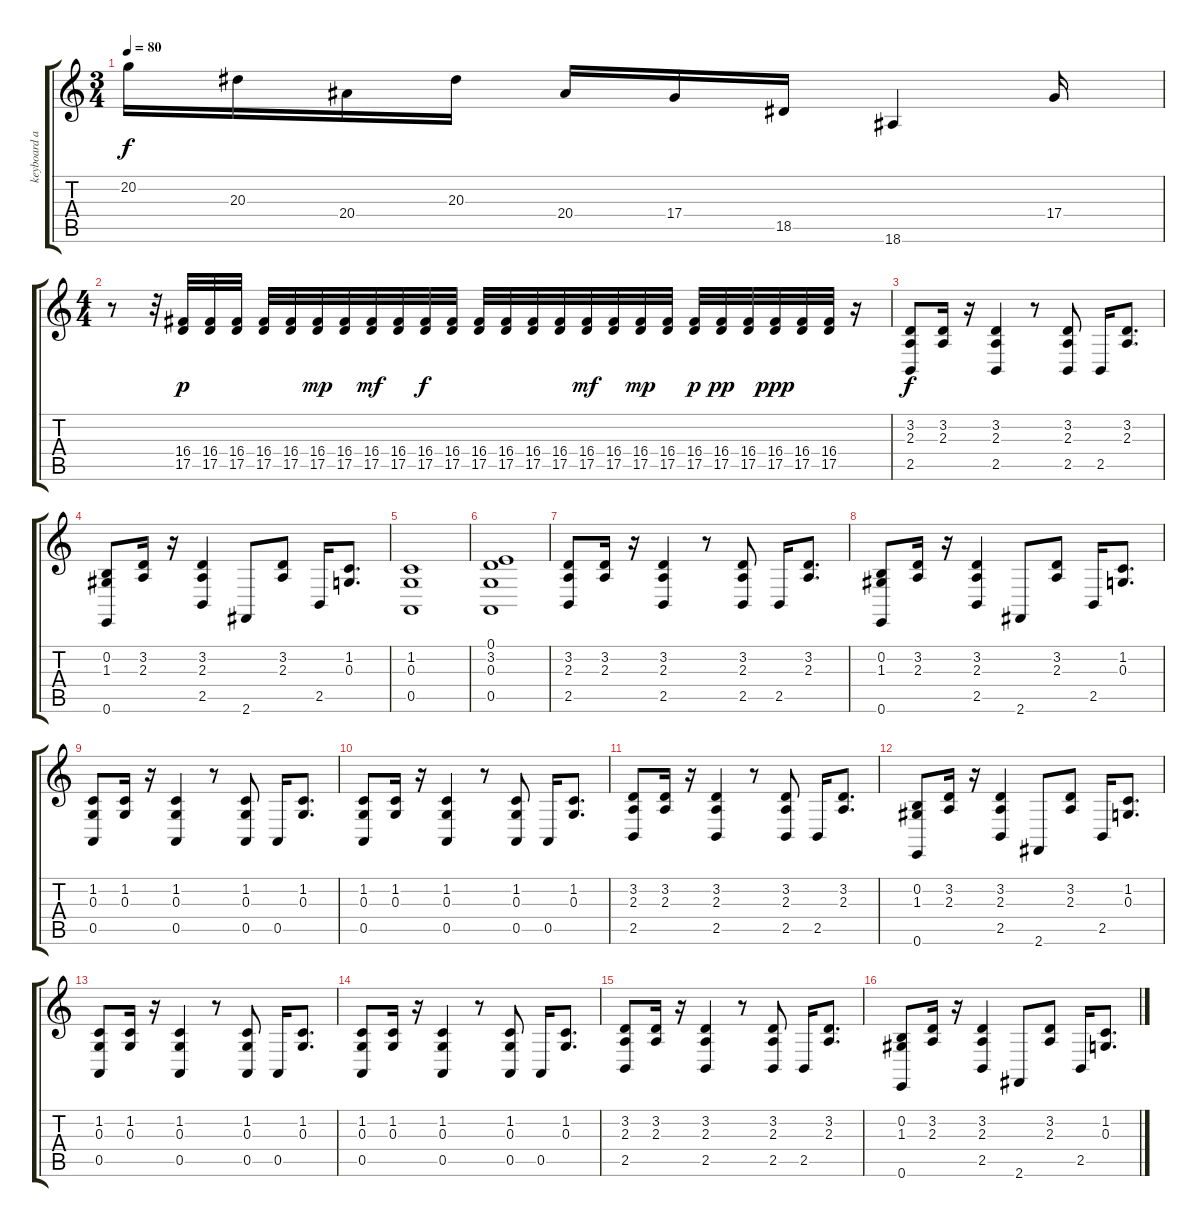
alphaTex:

\track ("keyboard and piano" "keyboard a") {instrument stringensemble2}
\staff {score tabs}
\tuning (E4 B3 G3 D3 A2 E2) {hide}
\ts (3 4)
\tempo 80
\clef g2
\ks c
20.2.16{dy f} 20.3.16 20.4.16 20.3.16 20.4.16 17.4.16 18.5.16 18.6.4 17.4.16 |
\ts (4 4)
r.8 r.32 (16.4 17.5).32{dy p} (16.4 17.5).32 (16.4 17.5).32 (16.4 17.5).32 (16.4 17.5).32 (16.4 17.5).32{dy mp} (16.4 17.5).32 (16.4 17.5).32{dy mf} (16.4 17.5).32 (16.4 17.5).32{dy f} (16.4 17.5).32 (16.4 17.5).32 (16.4 17.5).32 (16.4 17.5).32 (16.4 17.5).32 (16.4 17.5).32{dy mf} (16.4 17.5).32 (16.4 17.5).32{dy mp} (16.4 17.5).32 (16.4 17.5).32{dy p} (16.4 17.5).32{dy pp} (16.4 17.5).32 (16.4 17.5).32{dy ppp} (16.4 17.5).32 (16.4 17.5).32 r.16 |
(3.2 2.3 2.5).8{dy f instrument brightacousticpiano} (3.2 2.3).16 r.16 (3.2 2.3 2.5).4 r.8 (3.2 2.3 2.5).8 2.5.16 (3.2 2.3).8{d} |
(0.2 1.3 0.6).8{instrument brightacousticpiano} (3.2 2.3).16 r.16 (3.2 2.3 2.5).4 2.6.8 (3.2 2.3).8 2.5.16 (1.2 0.3).8{d} |
(1.2 0.3 0.5).1 |
(0.1 3.2 0.3 0.5).1 |
(3.2 2.3 2.5).8{instrument brightacousticpiano} (3.2 2.3).16 r.16 (3.2 2.3 2.5).4 r.8 (3.2 2.3 2.5).8 2.5.16 (3.2 2.3).8{d} |
(0.2 1.3 0.6).8{instrument brightacousticpiano} (3.2 2.3).16 r.16 (3.2 2.3 2.5).4 2.6.8 (3.2 2.3).8 2.5.16 (1.2 0.3).8{d} |
(1.2 0.3 0.5).8 (1.2 0.3).16 r.16 (1.2 0.3 0.5).4 r.8 (1.2 0.3 0.5).8 0.5.16 (1.2 0.3).8{d} |
(1.2 0.3 0.5).8 (1.2 0.3).16 r.16 (1.2 0.3 0.5).4 r.8 (1.2 0.3 0.5).8 0.5.16 (1.2 0.3).8{d} |
(3.2 2.3 2.5).8{instrument brightacousticpiano} (3.2 2.3).16 r.16 (3.2 2.3 2.5).4 r.8 (3.2 2.3 2.5).8 2.5.16 (3.2 2.3).8{d} |
(0.2 1.3 0.6).8{instrument brightacousticpiano} (3.2 2.3).16 r.16 (3.2 2.3 2.5).4 2.6.8 (3.2 2.3).8 2.5.16 (1.2 0.3).8{d} |
(1.2 0.3 0.5).8 (1.2 0.3).16 r.16 (1.2 0.3 0.5).4 r.8 (1.2 0.3 0.5).8 0.5.16 (1.2 0.3).8{d} |
(1.2 0.3 0.5).8 (1.2 0.3).16 r.16 (1.2 0.3 0.5).4 r.8 (1.2 0.3 0.5).8 0.5.16 (1.2 0.3).8{d} |
(3.2 2.3 2.5).8{instrument brightacousticpiano} (3.2 2.3).16 r.16 (3.2 2.3 2.5).4 r.8 (3.2 2.3 2.5).8 2.5.16 (3.2 2.3).8{d} |
(0.2 1.3 0.6).8{instrument brightacousticpiano} (3.2 2.3).16 r.16 (3.2 2.3 2.5).4 2.6.8 (3.2 2.3).8 2.5.16 (1.2 0.3).8{d}
